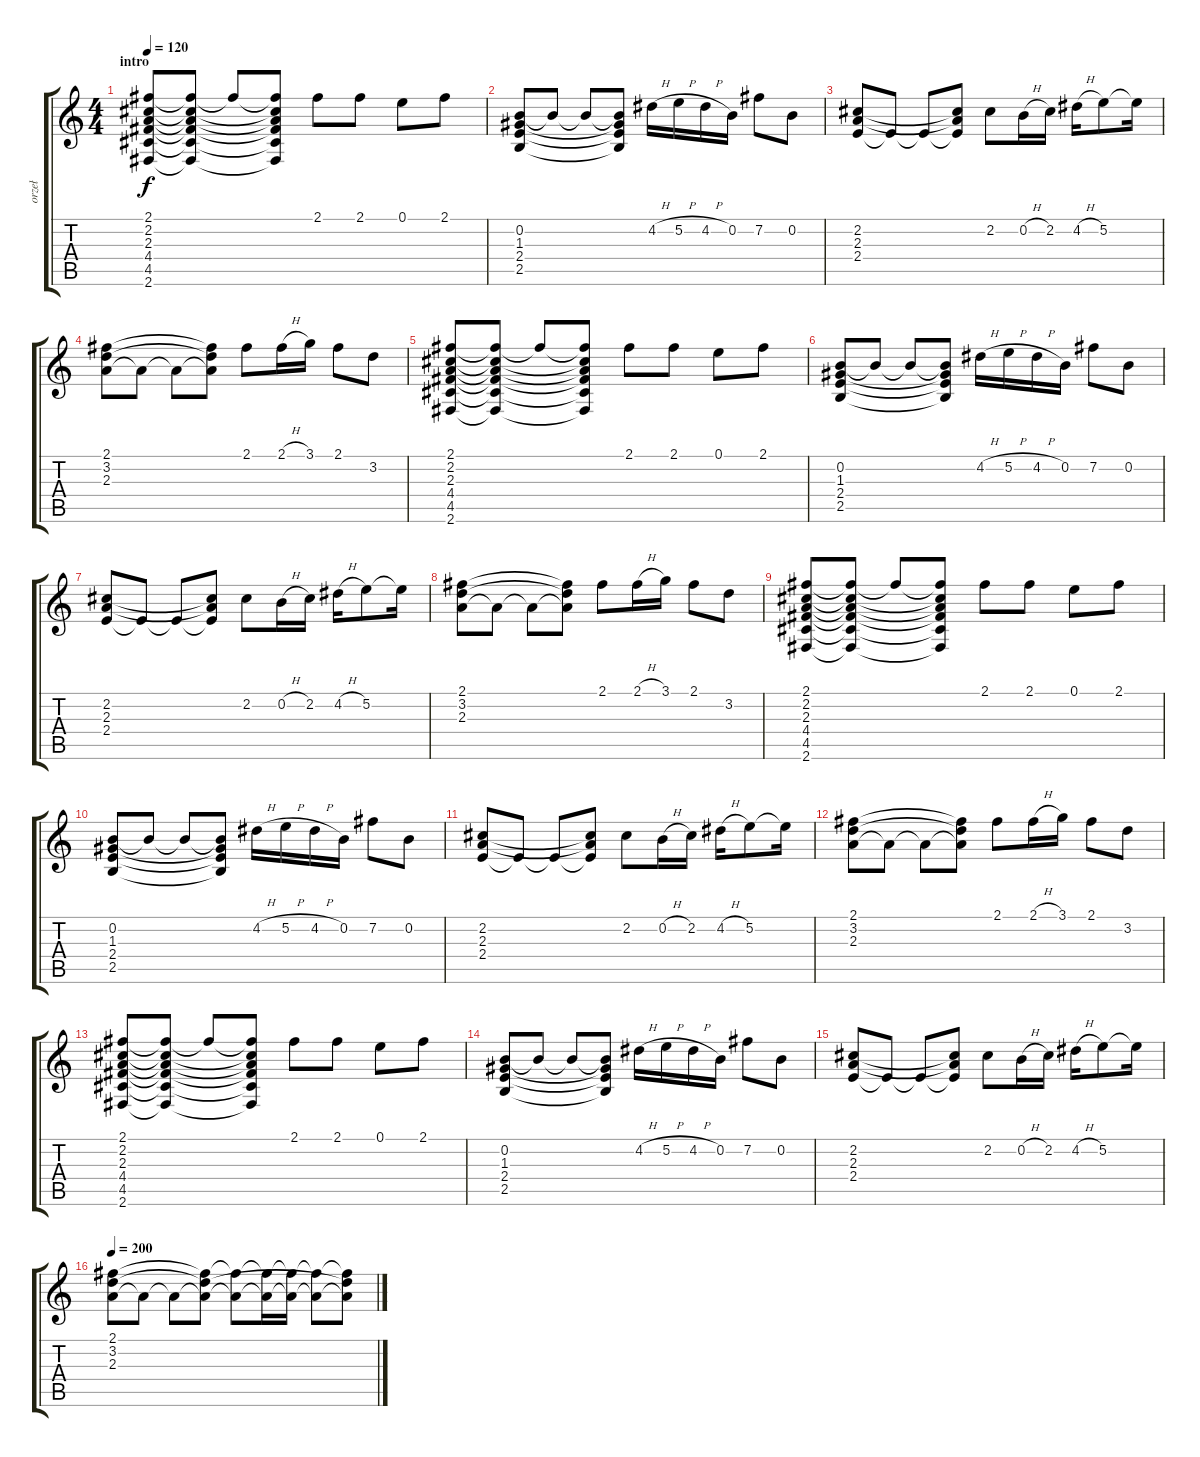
\track ("orzeł" "orzeł") {instrument overdrivenguitar}
\staff {score tabs}
\tuning (E4 B3 G3 D3 A2 E2) {hide}
\ts (4 4)
\section ("" "intro")
\tempo 120
\clef g2
\ks c
(2.1 2.2 2.3 4.4 4.5 2.6).8{dy f instrument electricguitarclean} (2.1{t} 2.2{t} 2.3{t} 4.4{t} 4.5{t} 2.6{t}).8 2.1{t}.8 (2.1{t} 2.2{t} 2.3{t} 4.4{t} 4.5{t} 2.6{t}).8 2.1.8 2.1.8 0.1.8 2.1.8 |
(0.2 1.3 2.4 2.5).8 0.2{t}.8 0.2{t}.8 (0.2{t} 1.3{t} 2.4{t} 2.5{t}).8 4.2{h}.16 5.2{h}.16 4.2{h}.16 0.2.16 7.2.8 0.2.8 |
(2.2 2.3 2.4).8 2.4{t}.8 2.4{t}.8 (2.2{t} 2.3{t} 2.4{t}).8 2.2.8 0.2{h}.16 2.2.16 4.2{h}.16 5.2.8 5.2{t}.16 |
(2.1 3.2 2.3).8 2.3{t}.8 2.3{t}.8 (2.1{t} 3.2{t} 2.3{t}).8 2.1.8 2.1{h}.16 3.1.16 2.1.8 3.2.8 |
(2.1 2.2 2.3 4.4 4.5 2.6).8{instrument electricguitarclean} (2.1{t} 2.2{t} 2.3{t} 4.4{t} 4.5{t} 2.6{t}).8 2.1{t}.8 (2.1{t} 2.2{t} 2.3{t} 4.4{t} 4.5{t} 2.6{t}).8 2.1.8 2.1.8 0.1.8 2.1.8 |
(0.2 1.3 2.4 2.5).8 0.2{t}.8 0.2{t}.8 (0.2{t} 1.3{t} 2.4{t} 2.5{t}).8 4.2{h}.16 5.2{h}.16 4.2{h}.16 0.2.16 7.2.8 0.2.8 |
(2.2 2.3 2.4).8 2.4{t}.8 2.4{t}.8 (2.2{t} 2.3{t} 2.4{t}).8 2.2.8 0.2{h}.16 2.2.16 4.2{h}.16 5.2.8 5.2{t}.16 |
(2.1 3.2 2.3).8 2.3{t}.8 2.3{t}.8 (2.1{t} 3.2{t} 2.3{t}).8 2.1.8 2.1{h}.16 3.1.16 2.1.8 3.2.8 |
(2.1 2.2 2.3 4.4 4.5 2.6).8{instrument electricguitarclean} (2.1{t} 2.2{t} 2.3{t} 4.4{t} 4.5{t} 2.6{t}).8 2.1{t}.8 (2.1{t} 2.2{t} 2.3{t} 4.4{t} 4.5{t} 2.6{t}).8 2.1.8 2.1.8 0.1.8 2.1.8 |
(0.2 1.3 2.4 2.5).8 0.2{t}.8 0.2{t}.8 (0.2{t} 1.3{t} 2.4{t} 2.5{t}).8 4.2{h}.16 5.2{h}.16 4.2{h}.16 0.2.16 7.2.8 0.2.8 |
(2.2 2.3 2.4).8 2.4{t}.8 2.4{t}.8 (2.2{t} 2.3{t} 2.4{t}).8 2.2.8 0.2{h}.16 2.2.16 4.2{h}.16 5.2.8 5.2{t}.16 |
(2.1 3.2 2.3).8 2.3{t}.8 2.3{t}.8 (2.1{t} 3.2{t} 2.3{t}).8 2.1.8 2.1{h}.16 3.1.16 2.1.8 3.2.8 |
(2.1 2.2 2.3 4.4 4.5 2.6).8{instrument electricguitarclean} (2.1{t} 2.2{t} 2.3{t} 4.4{t} 4.5{t} 2.6{t}).8 2.1{t}.8 (2.1{t} 2.2{t} 2.3{t} 4.4{t} 4.5{t} 2.6{t}).8 2.1.8 2.1.8 0.1.8 2.1.8 |
(0.2 1.3 2.4 2.5).8 0.2{t}.8 0.2{t}.8 (0.2{t} 1.3{t} 2.4{t} 2.5{t}).8 4.2{h}.16 5.2{h}.16 4.2{h}.16 0.2.16 7.2.8 0.2.8 |
(2.2 2.3 2.4).8 2.4{t}.8 2.4{t}.8 (2.2{t} 2.3{t} 2.4{t}).8 2.2.8 0.2{h}.16 2.2.16 4.2{h}.16 5.2.8 5.2{t}.16 |
\tempo 200
(2.1 3.2 2.3).8 2.3{t}.8 2.3{t}.8 (2.1{t} 3.2{t} 2.3{t}).8 (2.1{t} 2.3{t}).8 (2.1{t} 2.3{t}).16 (2.1{t} 2.3{t}).16 (2.1{t} 2.3{t}).8 (2.1{t} 3.2{t} 2.3{t}).8
